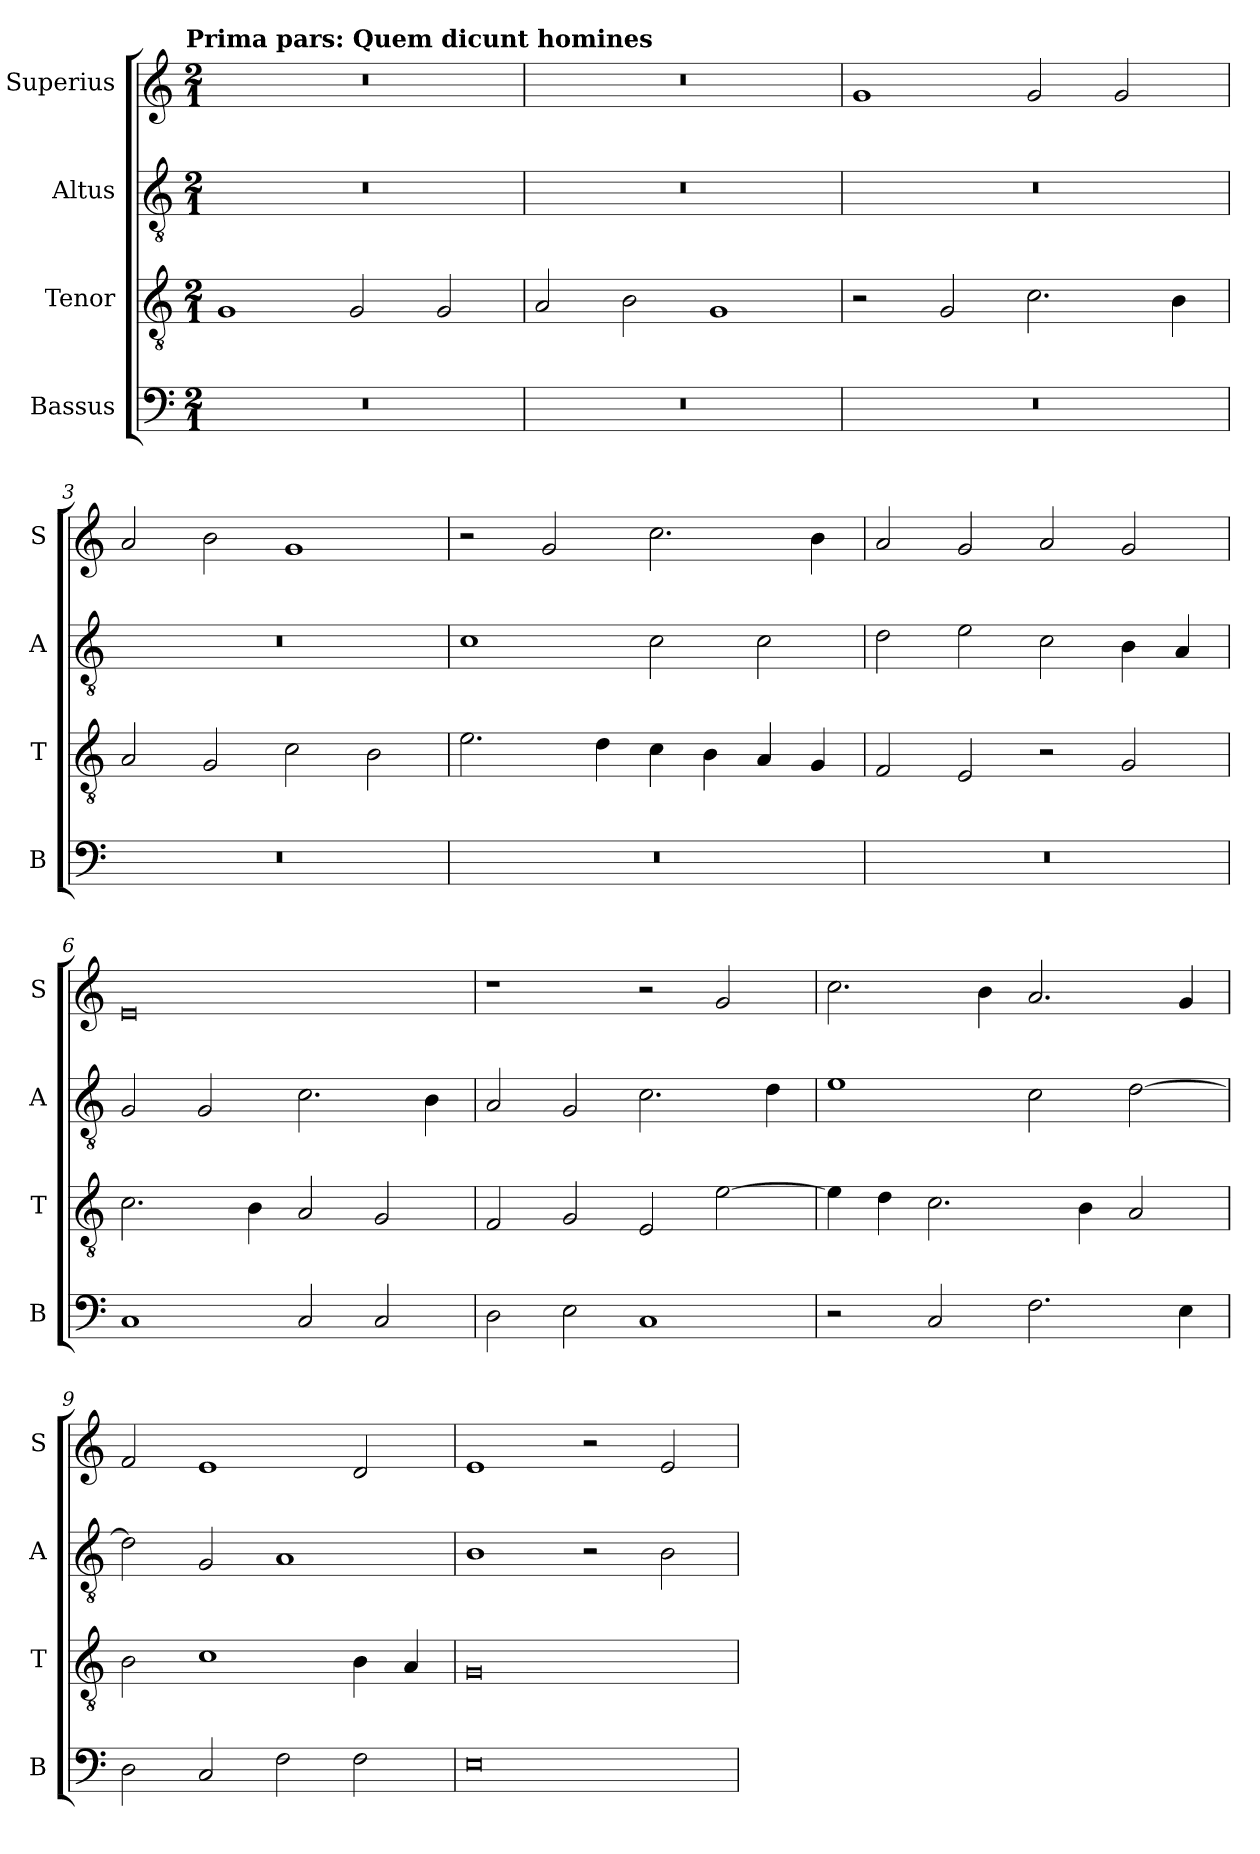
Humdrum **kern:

**kern	**kern	**kern	**kern
*part4	*part3	*part2	*part1
*staff4	*staff3	*staff2	*staff1
*I"Bassus	*I"Tenor	*I"Altus	*I"Superius
*I'B	*I'T	*I'A	*I'S
*clefF4	*clefGv2	*clefGv2	*clefG2
*k[]	*k[]	*k[]	*k[]
*C:	*C:	*C:	*C:
!!LO:TX:omd:t=Prima pars&colon; Quem dicunt homines
*M2/1	*M2/1	*M2/1	*M2/1
=	=	=	=
0r	1G	0r	0r
.	2G	.	.
.	2G	.	.
=1	=1	=1	=1
0r	2A	0r	0r
.	2B	.	.
.	1G	.	.
=2	=2	=2	=2
0r	2r	0r	1g
.	2G	.	.
.	2.c	.	2g
.	.	.	2g
.	4B	.	.
=3	=3	=3	=3
0r	2A	0r	2a
.	2G	.	2b
.	2c	.	1g
.	2B	.	.
=4	=4	=4	=4
0r	2.e	1c	2r
.	.	.	2g
.	4d	.	.
.	4c	2c	2.cc
.	4B	.	.
.	4A	2c	.
.	4G	.	4b
=5	=5	=5	=5
0r	2F	2d	2a
.	2E	2e	2g
.	2r	2c	2a
.	2G	4B	2g
.	.	4A	.
=6	=6	=6	=6
1C	2.c	2G	0e
.	.	2G	.
.	4B	.	.
2C	2A	2.c	.
2C	2G	.	.
.	.	4B	.
=7	=7	=7	=7
2D	2F	2A	1r
2E	2G	2G	.
1C	2E	2.c	2r
.	[2e	.	2g
.	.	4d	.
=8	=8	=8	=8
2r	4e]	1e	2.cc
.	4d	.	.
2C	2.c	.	.
.	.	.	4b
2.F	.	2c	2.a
.	4B	.	.
.	2A	[2d	.
4E	.	.	4g
=9	=9	=9	=9
2D	2B	2d]	2f
2C	1c	2G	1e
2F	.	1A	.
2F	4B	.	2d
.	4A	.	.
=10	=10	=10	=10
0E	0G	1B	1e
.	.	2r	2r
.	.	2B	2e
=	=	=	=
*-	*-	*-	*-
